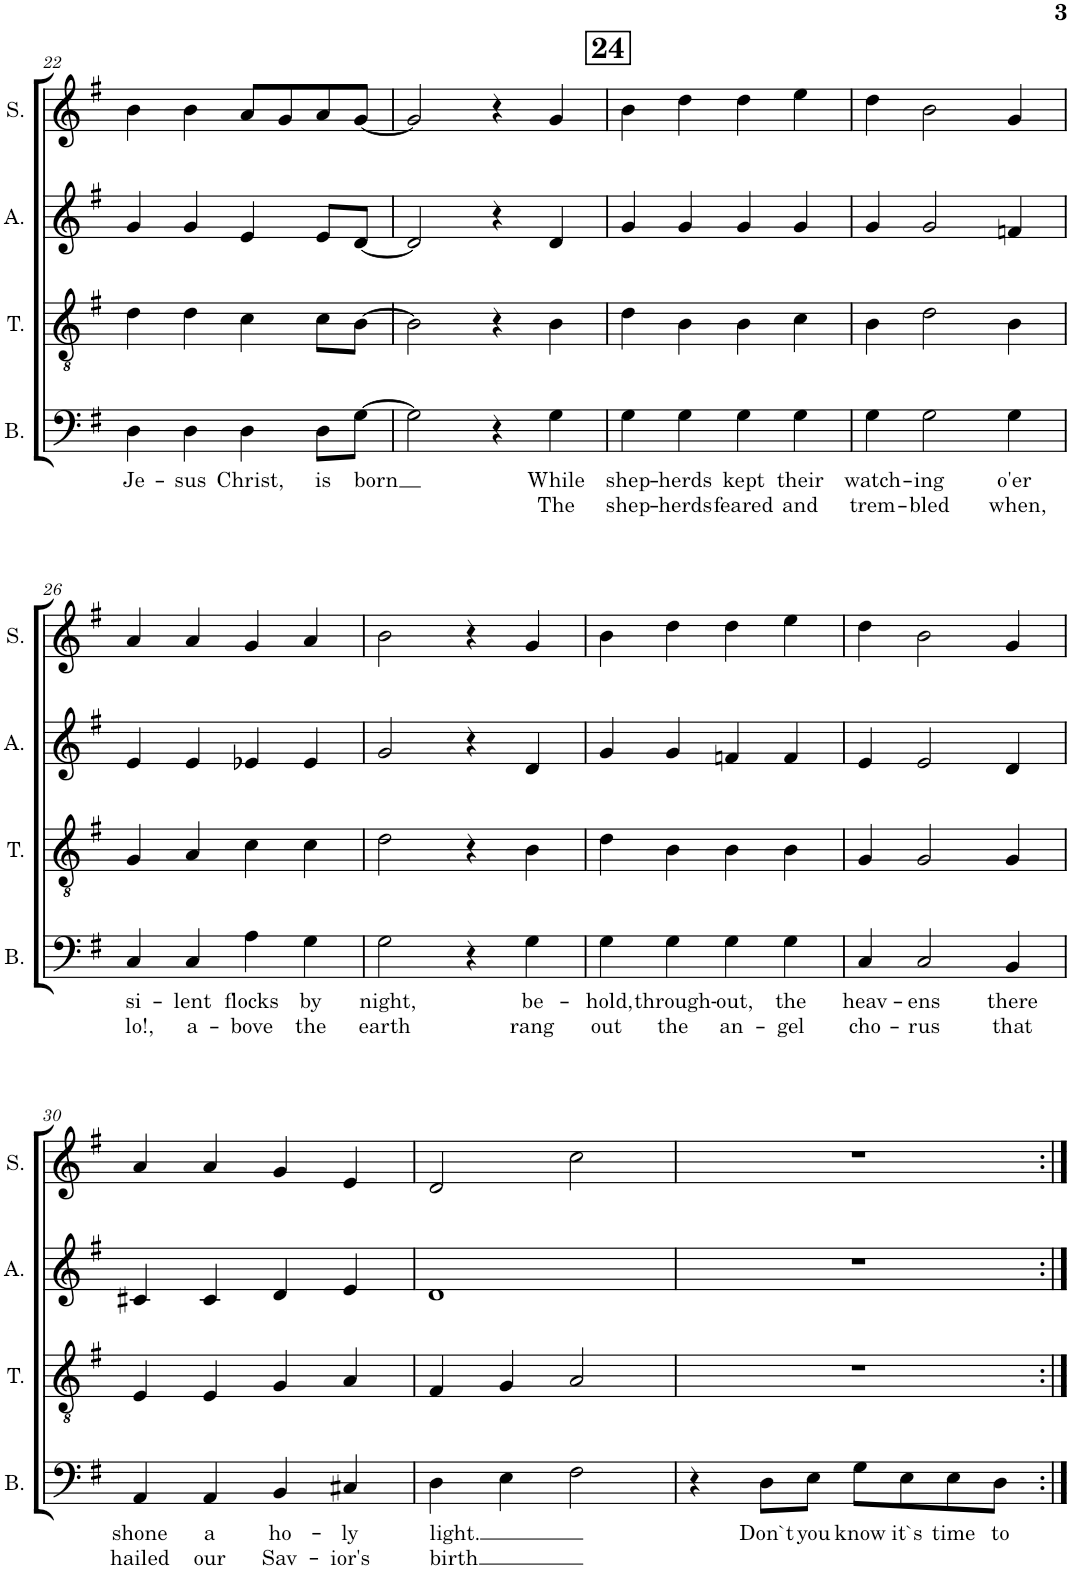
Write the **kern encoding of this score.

**kern	**text	**text	**kern	**kern	**kern
*part4	*part4	*part4	*part3	*part2	*part1
*staff4	*staff4	*staff4	*staff3	*staff2	*staff1
*I"Bass	*	*	*I"Tenor	*I"Alto	*I"Soprano
*I'B.	*	*	*I'T.	*I'A.	*I'S.
!!LO:PB:g=z
*clefF4	*	*	*clefGv2	*clefG2	*clefG2
*	*	*	*Trd1c2	*	*
*k[f#]	*	*	*k[f#]	*k[f#]	*k[f#]
*M4/4	*	*	*M4/4	*M4/4	*M4/4
=22	=22	=22	=22	=22	=22
!	!LO:LY:b	!	!	!	!
4D\	Je-	.	4d\	4g/	4b\
!	!LO:LY:b	!	!	!	!
4D\	-sus	.	4d\	4g/	4b\
!	!LO:LY:b	!	!	!	!
4D\	Christ,	.	4c\	4e/	8a/L
.	.	.	.	.	8g/
!	!LO:LY:b	!	!	!	!
8D\L	is	.	8c\L	8e/L	8a/
!	!LO:LY:b	!	!	!	!
[8G\J	born	.	[8B\J	[8d/J	[8g/J
=23	=23	=23	=23	=23	=23
2G\]	.	.	2B\]	2d/]	2g/]
4r	.	.	4r	4r	4r
!	!LO:LY:b	!LO:LY:b	!	!	!
4G\	While	The	4B\	4d/	4g/
!!LO:REH:place=s1:a:B:cj:fs=14:t=24
=24	=24	=24	=24	=24	=24
!	!LO:LY:b	!LO:LY:b	!	!	!
4G\	shep-	shep-	4d\	4g/	4b\
!	!LO:LY:b	!LO:LY:b	!	!	!
4G\	-herds	-herds	4B\	4g/	4dd\
!	!LO:LY:b	!LO:LY:b	!	!	!
4G\	kept	feared	4B\	4g/	4dd\
!	!LO:LY:b	!LO:LY:b	!	!	!
4G\	their	and	4c\	4g/	4ee\
=25	=25	=25	=25	=25	=25
!	!LO:LY:b	!LO:LY:b	!	!	!
4G\	watch-	trem-	4B\	4g/	4dd\
!	!LO:LY:b	!LO:LY:b	!	!	!
2G\	-ing	-bled	2d\	2g/	2b\
!	!LO:LY:b	!LO:LY:b	!	!	!
4G\	o'er	when,	4B\	4fn/	4g/
!!LO:LB:g=z
=26	=26	=26	=26	=26	=26
!	!LO:LY:b	!LO:LY:b	!	!	!
4C/	si-	lo!,	4G/	4e/	4a/
!	!LO:LY:b	!LO:LY:b	!	!	!
4C/	-lent	a-	4A/	4e/	4a/
!	!LO:LY:b	!LO:LY:b	!	!	!
4A\	flocks	-bove	4c\	4e-X/	4g/
!	!LO:LY:b	!LO:LY:b	!	!	!
4G\	by	the	4c\	4e-/	4a/
=27	=27	=27	=27	=27	=27
!	!LO:LY:b	!LO:LY:b	!	!	!
2G\	night,	earth	2d\	2g/	2b\
4r	.	.	4r	4r	4r
!	!LO:LY:b	!LO:LY:b	!	!	!
4G\	be-	rang	4B\	4d/	4g/
=28	=28	=28	=28	=28	=28
!	!LO:LY:b	!LO:LY:b	!	!	!
4G\	-hold,	out	4d\	4g/	4b\
!	!LO:LY:b	!LO:LY:b	!	!	!
4G\	through-	the	4B\	4g/	4dd\
!	!LO:LY:b	!LO:LY:b	!	!	!
4G\	-out,	an-	4B\	4fn/	4dd\
!	!LO:LY:b	!LO:LY:b	!	!	!
4G\	the	-gel	4B\	4f/	4ee\
=29	=29	=29	=29	=29	=29
!	!LO:LY:b	!LO:LY:b	!	!	!
4C/	heav-	cho-	4G/	4e/	4dd\
!	!LO:LY:b	!LO:LY:b	!	!	!
2C/	-ens	-rus	2G/	2e/	2b\
!	!LO:LY:b	!LO:LY:b	!	!	!
4BB/	there	that	4G/	4d/	4g/
!!LO:LB:g=z
=30	=30	=30	=30	=30	=30
!	!LO:LY:b	!LO:LY:b	!	!	!
4AA/	shone	hailed	4E/	4c#X/	4a/
!	!LO:LY:b	!LO:LY:b	!	!	!
4AA/	a	our	4E/	4c#/	4a/
!	!LO:LY:b	!LO:LY:b	!	!	!
4BB/	ho-	Sav-	4G/	4d/	4g/
!	!LO:LY:b	!LO:LY:b	!	!	!
4C#X/	-ly	-ior's	4A/	4e/	4e/
=31	=31	=31	=31	=31	=31
!	!LO:LY:b	!LO:LY:b	!	!	!
4D\	light.	birth	4F#/	1d	2d/
4E\	.	.	4G/	.	.
2F#\	.	.	2A/	.	2cc\
=32	=32	=32	=32	=32	=32
4r	.	.	1r	1r	1r
!	!LO:LY:b	!	!	!	!
8D\L	Don`t	.	.	.	.
!	!LO:LY:b	!	!	!	!
8E\J	you	.	.	.	.
!	!LO:LY:b	!	!	!	!
8G\L	know	.	.	.	.
!	!LO:LY:b	!	!	!	!
8E\	it`s	.	.	.	.
!	!LO:LY:b	!	!	!	!
8E\	time	.	.	.	.
!	!LO:LY:b	!	!	!	!
8D\J	to	.	.	.	.
=:|!	=:|!	=:|!	=:|!	=:|!	=:|!
*-	*-	*-	*-	*-	*-
